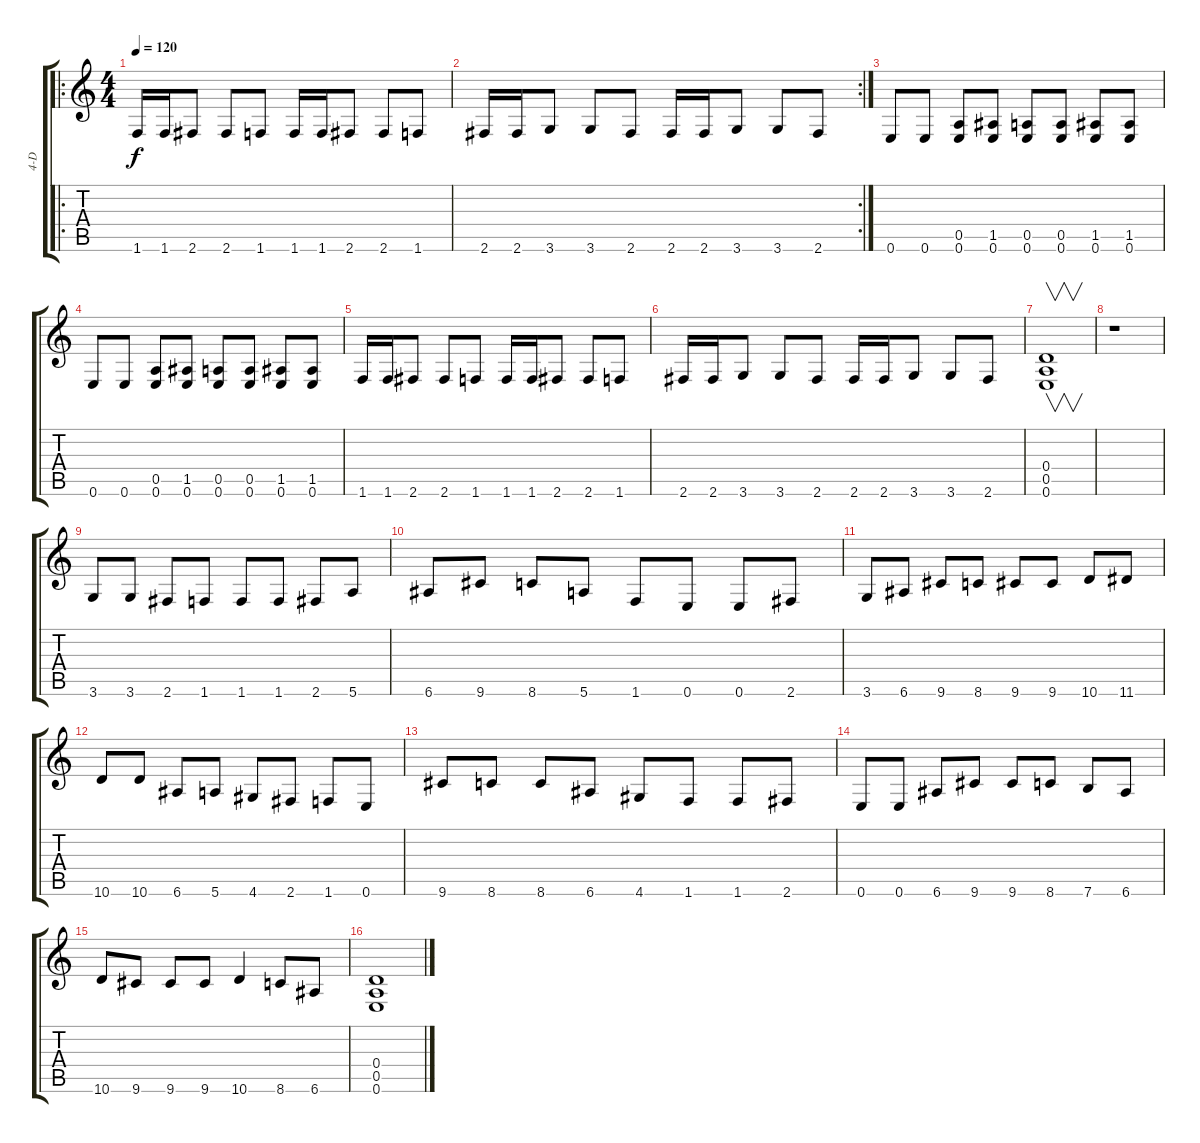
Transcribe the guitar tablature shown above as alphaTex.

\track ("4-D" "4-D") {instrument electricbassfinger}
\staff {score tabs}
\tuning (E4 B3 G3 D3 A2 E2) {hide}
\ro
\ts (4 4)
\tempo 120
\clef g2
\ks c
1.6.16{dy f} 1.6.16 2.6.8 2.6.8 1.6.8 1.6.16 1.6.16 2.6.8 2.6.8 1.6.8 |
\rc 2
2.6.16 2.6.16 3.6.8 3.6.8 2.6.8 2.6.16 2.6.16 3.6.8 3.6.8 2.6.8 |
0.6.8 0.6.8 (0.5 0.6).8 (1.5 0.6).8 (0.5 0.6).8 (0.5 0.6).8 (1.5 0.6).8 (1.5 0.6).8 |
0.6.8 0.6.8 (0.5 0.6).8 (1.5 0.6).8 (0.5 0.6).8 (0.5 0.6).8 (1.5 0.6).8 (1.5 0.6).8 |
1.6.16 1.6.16 2.6.8 2.6.8 1.6.8 1.6.16 1.6.16 2.6.8 2.6.8 1.6.8 |
2.6.16 2.6.16 3.6.8 3.6.8 2.6.8 2.6.16 2.6.16 3.6.8 3.6.8 2.6.8 |
(0.4 0.5 0.6).1{v} |
r.1 |
3.6.8 3.6.8 2.6.8 1.6.8 1.6.8 1.6.8 2.6.8 5.6.8 |
6.6.8 9.6.8 8.6.8 5.6.8 1.6.8 0.6.8 0.6.8 2.6.8 |
3.6.8 6.6.8 9.6.8 8.6.8 9.6.8 9.6.8 10.6.8 11.6.8 |
10.6.8 10.6.8 6.6.8 5.6.8 4.6.8 2.6.8 1.6.8 0.6.8 |
9.6.8 8.6.8 8.6.8 6.6.8 4.6.8 1.6.8 1.6.8 2.6.8 |
0.6.8 0.6.8 6.6.8 9.6.8 9.6.8 8.6.8 7.6.8 6.6.8 |
10.6.8 9.6.8 9.6.8 9.6.8 10.6.4 8.6.8 6.6.8 |
(0.4 0.5 0.6).1
